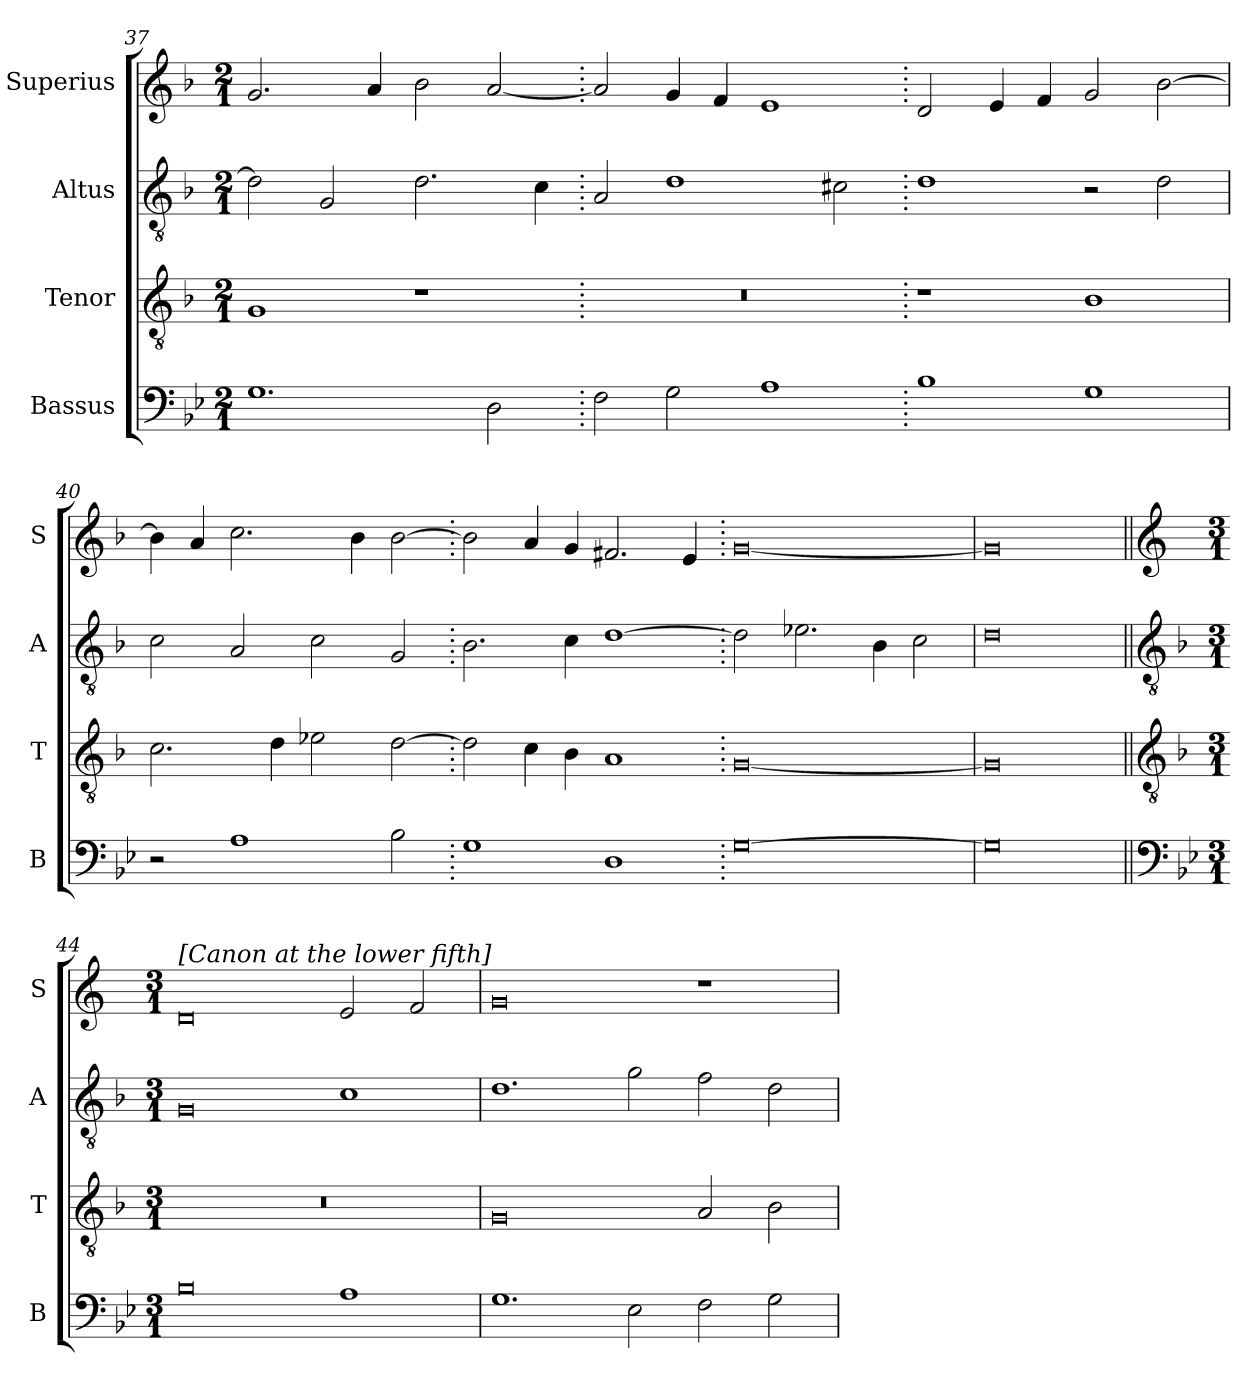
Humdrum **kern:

**kern	**kern	**kern	**kern
*part4	*part3	*part2	*part1
*staff4	*staff3	*staff2	*staff1
*I"Bassus	*I"Tenor	*I"Altus	*I"Superius
*I'B	*I'T	*I'A	*I'S
*clefF4	*clefGv2	*clefGv2	*clefG2
*k[b-e-]	*k[b-]	*k[b-]	*k[b-]
*M2/1	*M2/1	*M2/1	*M2/1
=37	=37	=37	=37
1.G	1G	2d\]	2.g/
.	.	2G/	.
.	.	.	4a/
.	1r	2.d\	2b-\
2D\	.	.	[2a/
.	.	4c\	.
=38.	=38.	=38.	=38.
2F\	0r	2A/	2a/]
2G\	.	1d	4g/
.	.	.	4f/
1A	.	.	1e
.	.	2c#X\	.
=39.	=39.	=39.	=39.
1B-	1r	1d	2d/
.	.	.	4e/
.	.	.	4f/
1G	1B-	2r	2g/
.	.	2d\	[2b-\
=40	=40	=40	=40
2r	2.c\	2c\	4b-\]
.	.	.	4a/
1A	.	2A/	2.cc\
.	4d\	.	.
.	2e-X\	2c\	.
.	.	.	4b-\
2B-\	[2d\	2G/	[2b-\
=41.	=41.	=41.	=41.
1G	2d\]	2.B-\	2b-\]
.	4c\	.	4a/
.	4B-\	4c\	4g/
1D	1A	[1d	2.f#X/
.	.	.	4e/
=42.	=42.	=42.	=42.
[0G	[0G	2d\]	[0g
.	.	2.e-X\	.
.	.	4B-\	.
.	.	2c\	.
=43	=43	=43	=43
0G]	0G]	0d	0g]
!!LO:LB:g=z
=44||	=44||	=44||	=44||
*clefF4	*clefGv2	*clefGv2	*clefG2
*k[b-e-]	*k[b-]	*k[b-]	*k[]
*M3/1	*M3/1	*M3/1	*M3/1
!	!	!	!LO:TX:a:t=[Canon at the lower fifth]
0B-	0.r	0G	0d
1A	.	1c	2e/
.	.	.	2f/
=45	=45	=45	=45
1.G	0G	1.d	0g
2E-\	.	2g\	.
2F\	2A/	2f\	1r
2G\	2B-\	2d\	.
=	=	=	=
*-	*-	*-	*-
